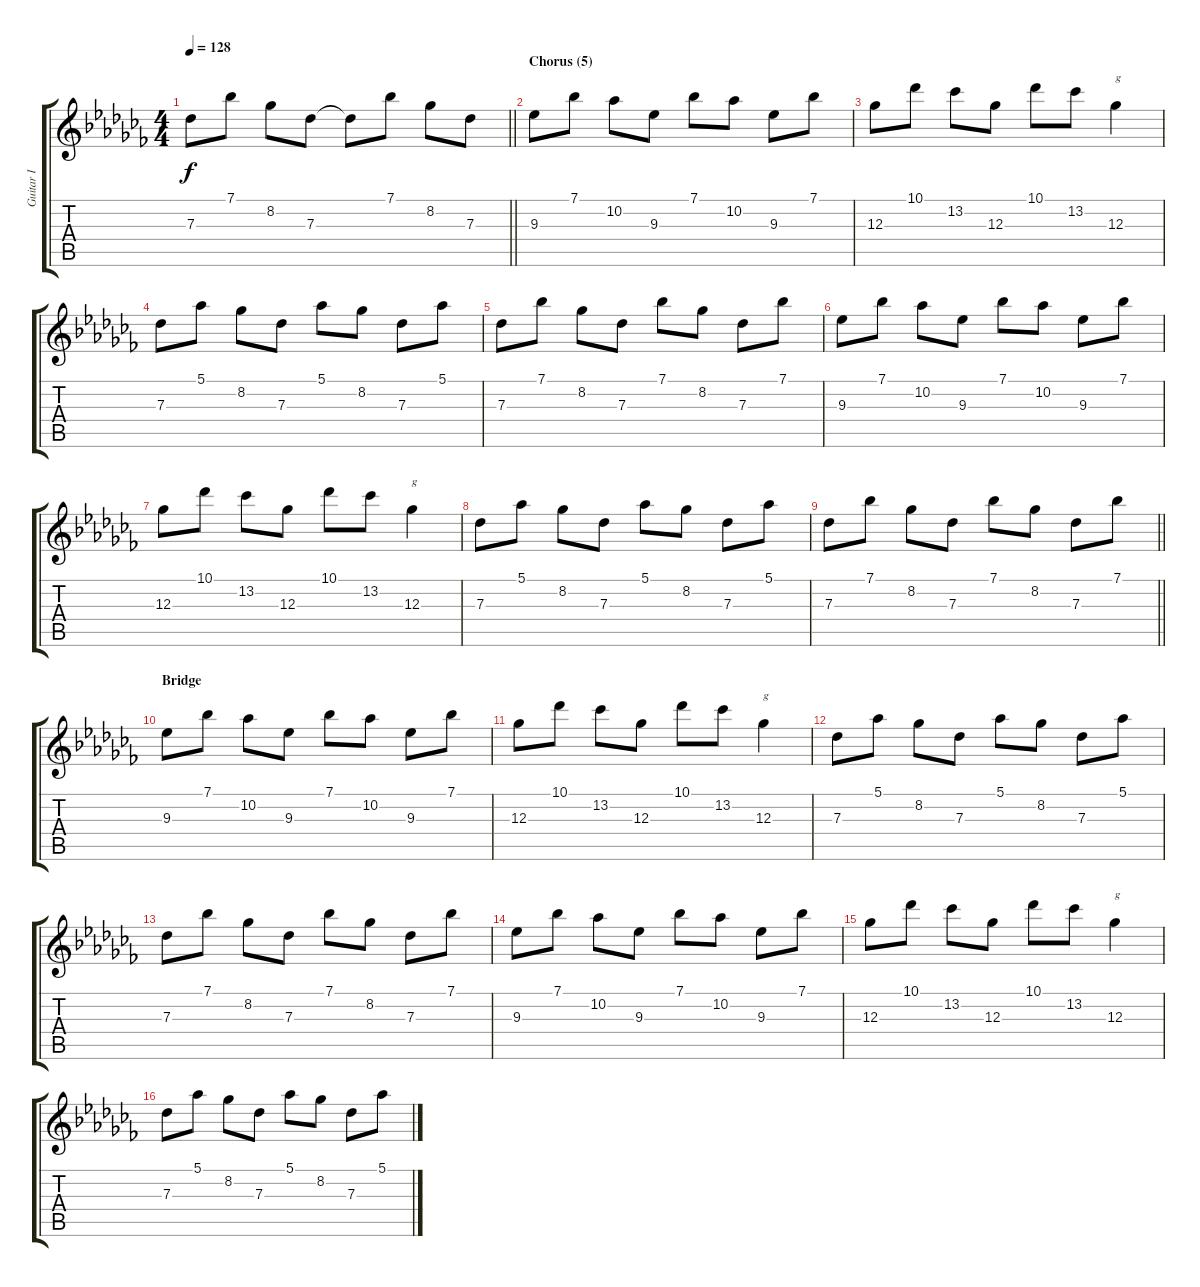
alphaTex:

\track ("Guitar I" "Guitar I") {instrument electricguitarjazz}
\staff {score tabs}
\tuning (Eb4 Bb3 Gb3 Db3 Ab2 Eb2) {hide}
\ts (4 4)
\tempo 128
\clef g2
\barLineRight lightlight
\ks abminor
7.3.8{dy f} 7.1.8 8.2.8 7.3.8 7.3{t}.8 7.1.8 8.2.8 7.3.8 |
\section ("" "Chorus (5)")
9.3.8 7.1.8 10.2.8 9.3.8 7.1.8 10.2.8 9.3.8 7.1.8 |
12.3.8 10.1.8 13.2.8 12.3.8 10.1.8 13.2.8 12.3.4{txt "g"} |
7.3.8 5.1.8 8.2.8 7.3.8 5.1.8 8.2.8 7.3.8 5.1.8 |
7.3.8 7.1.8 8.2.8 7.3.8 7.1.8 8.2.8 7.3.8 7.1.8 |
9.3.8 7.1.8 10.2.8 9.3.8 7.1.8 10.2.8 9.3.8 7.1.8 |
12.3.8 10.1.8 13.2.8 12.3.8 10.1.8 13.2.8 12.3.4{txt "g"} |
7.3.8 5.1.8 8.2.8 7.3.8 5.1.8 8.2.8 7.3.8 5.1.8 |
\barLineRight lightlight
7.3.8 7.1.8 8.2.8 7.3.8 7.1.8 8.2.8 7.3.8 7.1.8 |
\section ("" "Bridge")
9.3.8 7.1.8 10.2.8 9.3.8 7.1.8 10.2.8 9.3.8 7.1.8 |
12.3.8 10.1.8 13.2.8 12.3.8 10.1.8 13.2.8 12.3.4{txt "g"} |
7.3.8 5.1.8 8.2.8 7.3.8 5.1.8 8.2.8 7.3.8 5.1.8 |
7.3.8 7.1.8 8.2.8 7.3.8 7.1.8 8.2.8 7.3.8 7.1.8 |
9.3.8 7.1.8 10.2.8 9.3.8 7.1.8 10.2.8 9.3.8 7.1.8 |
12.3.8 10.1.8 13.2.8 12.3.8 10.1.8 13.2.8 12.3.4{txt "g"} |
7.3.8 5.1.8 8.2.8 7.3.8 5.1.8 8.2.8 7.3.8 5.1.8
